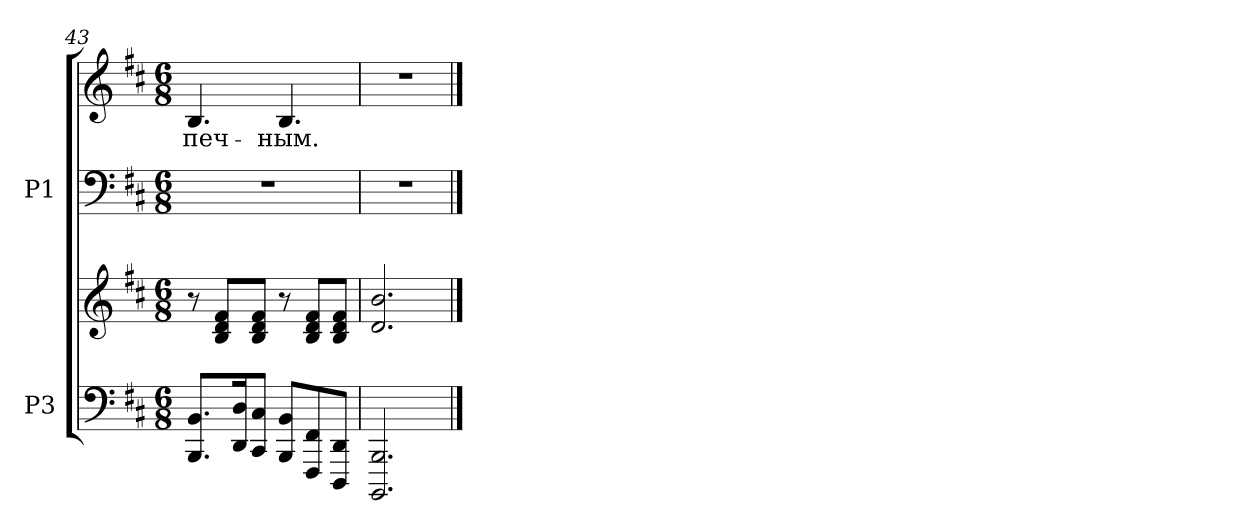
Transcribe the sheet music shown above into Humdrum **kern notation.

**kern	**kern	**kern	**kern	**text
*part2	*part2	*part1	*part1	*part1
*staff4	*staff3	*staff2	*staff1	*staff1
*I"P3	*	*I"P1	*	*
*clefF4	*clefG2	*clefF4	*clefG2	*
*k[f#c#]	*k[f#c#]	*k[f#c#]	*k[f#c#]	*
*b:	*b:	*b:	*b:	*
*M6/8	*M6/8	*M6/8	*M6/8	*
=43	=43	=43	=43	=43
!	!	!LO:N:vis=1	!	!
!	!	!	!	!LO:LY:b:color=#000000
8.BBBi/ 8.BBiL	8r	2.r	4.Bi/	-печ-
.	8Bi/ 8di 8f#iL	.	.	.
16DDi/ 16Dik	.	.	.	.
8CC#i/ 8C#iJ	8Bi/ 8di 8f#iJ	.	.	.
!	!	!	!	!LO:LY:b:color=#000000
8BBBi/ 8BBiL	8r	.	4.Bi/	-ным.
8FFF#i/ 8FF#i	8Bi/ 8di 8f#iL	.	.	.
8DDDi/ 8DDiJ	8Bi/ 8di 8f#iJ	.	.	.
=44	=44	=44	=44	=44
!	!	!LO:N:vis=1	!LO:N:vis=1	!
2.BBBBi/ 2.BBBi	2.di/ 2.bi	2.r	2.r	.
==	==	==	==	==
*-	*-	*-	*-	*-
